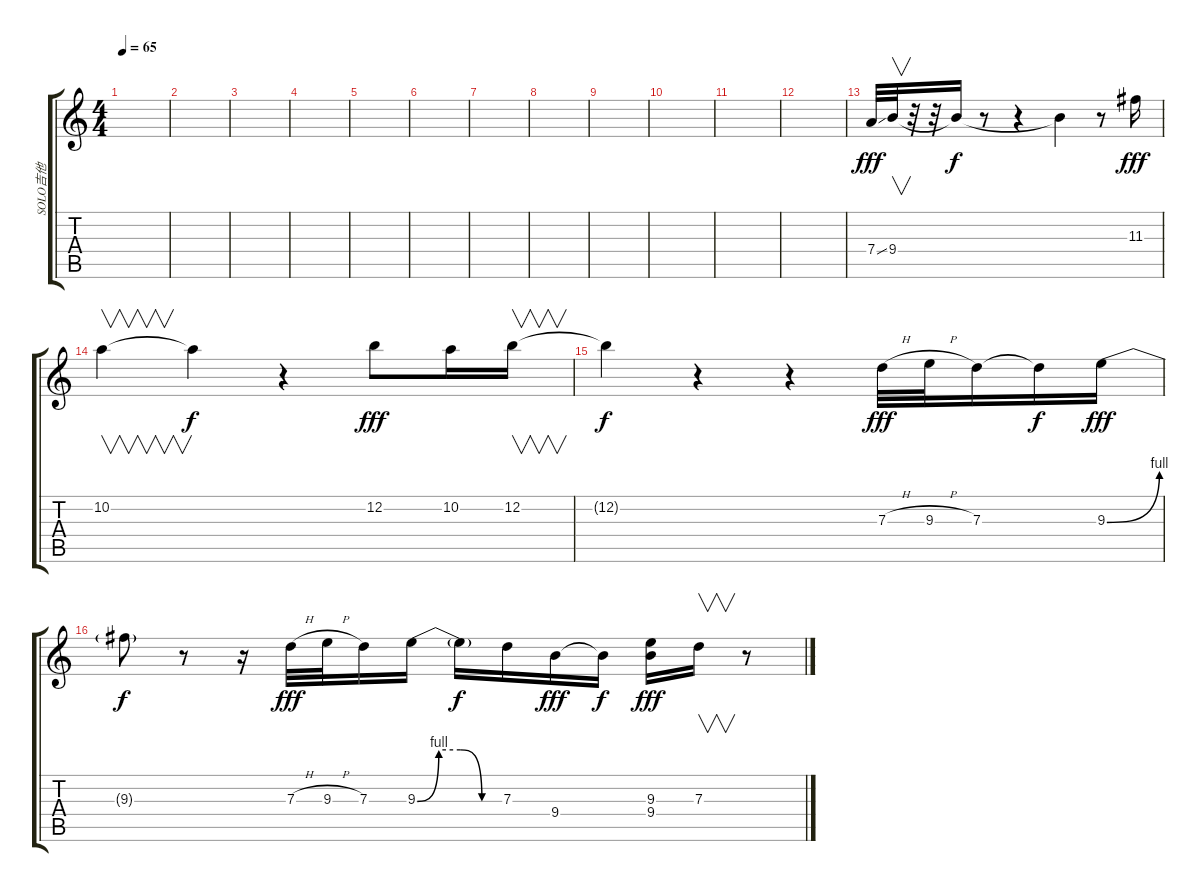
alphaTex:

\track ("SOLO吉他" "SOLO吉他") {instrument overdrivenguitar}
\staff {score tabs}
\tuning (E4 B3 G3 D3 A2 E2) {hide}
\ts (4 4)
\tempo 65
\clef g2
\ks c
|
|
|
|
|
|
|
|
|
|
|
|
7.4{ss}.32{dy fff} 9.4.32{v} r.32 r.32 9.4{t}.16{dy f} r.8 r.4 9.4{t}.4 r.8 11.3.16{dy fff} |
10.2.4{v} 10.2{t}.4{dy f} r.4 12.2.8{dy fff} 10.2.16 12.2.16{v} |
12.2{t}.4{dy f} r.4 r.4 7.3{h}.32{dy fff} 9.3{h}.32 7.3.16 7.3{t}.16{dy f} 9.3{be (bend 0 0 60 4)}.16{dy fff} |
9.3{t}.8{dy f} r.8 r.16 7.3{h}.32{dy fff} 9.3{h}.32 7.3.16 9.3{be (custom 0 0 15 4 30 4 45 0 60 0)}.16 9.3{t}.16{dy f} 7.3.16 9.4.16{dy fff} 9.4{t}.16{dy f} (9.3 9.4).16{dy fff} 7.3.16{v} r.8
